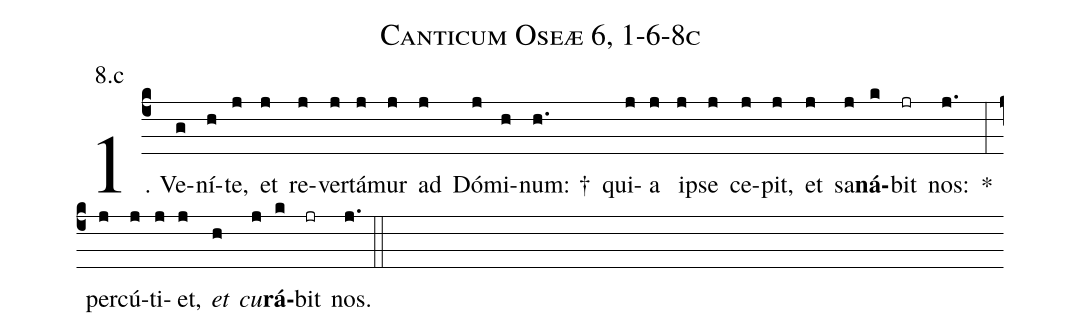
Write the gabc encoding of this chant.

name: Canticum Oseæ 6, 1-6-8c;
annotation: 8.c;
%%
(c4)1. Ve(g)ní(h)te,(j) et(j) re(j)ver(j)tá(j)mur(j) ad(j) Dó(j)mi(h)num: †(h.) qui(j)a(j) ip(j)se(j) ce(j)pit,(j) et(j) sa(j)<b>ná</b>(k)bit(jr) nos:(j.) *(:) per(j)cú(j)ti(j)et,(j) <i>et</i>(h) <i>cu</i>(j)<b>rá</b>(k)bit(jr) nos.(j.) (::)
